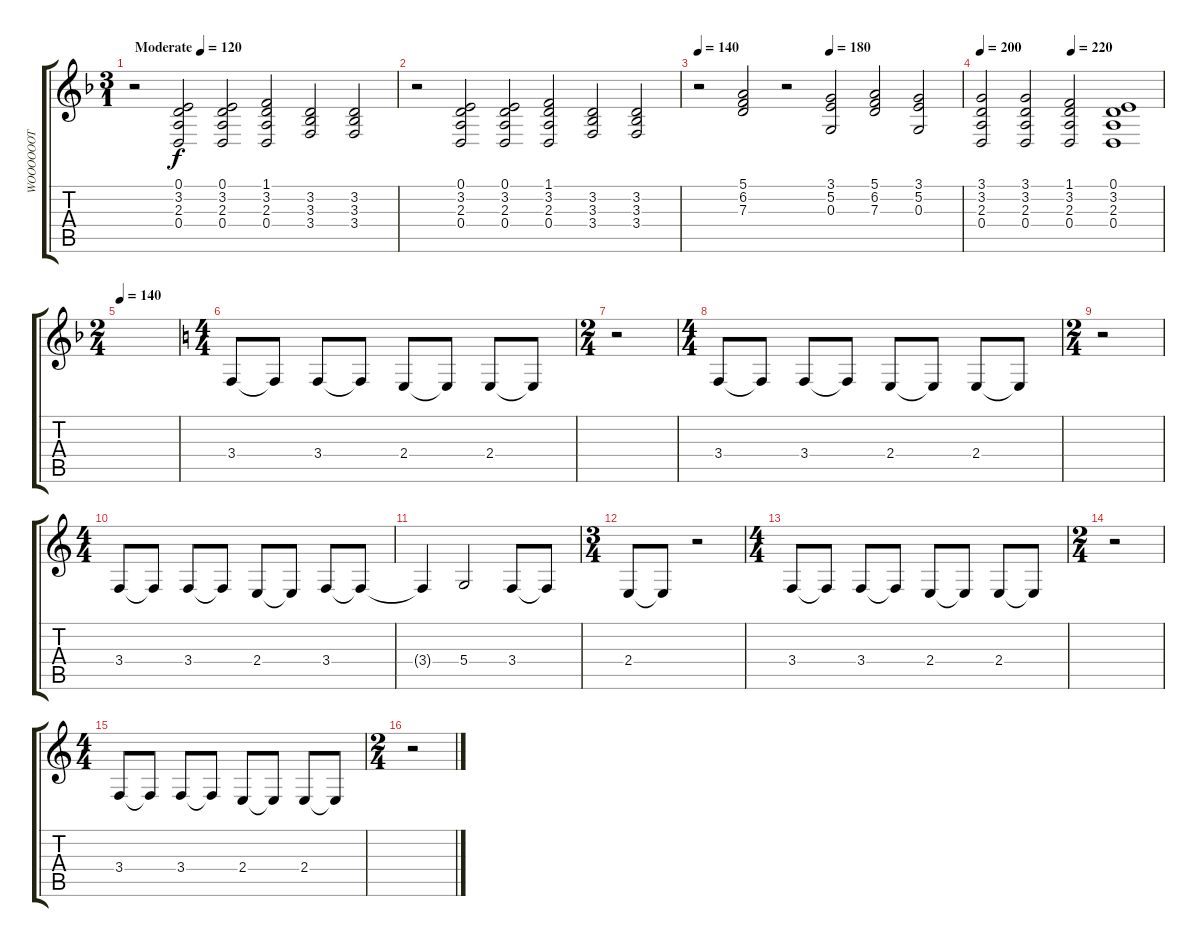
\track ("WOOOOOOT" "WOOOOOOT") {instrument choiraahs}
\staff {score tabs}
\tuning (E4 B3 G3 D3 A2 E2) {hide}
\ts (3 1)
\tempo (120 "Moderate")
\clef g2
\ks f
r.2{dy f instrument choiraahs} (0.1 3.2 2.3 0.4).2 (0.1 3.2 2.3 0.4).2 (1.1 3.2 2.3 0.4).2 (3.2 3.3 3.4).2 (3.2 3.3 3.4).2 |
r.2 (0.1 3.2 2.3 0.4).2 (0.1 3.2 2.3 0.4).2 (1.1 3.2 2.3 0.4).2 (3.2 3.3 3.4).2 (3.2 3.3 3.4).2 |
\tempo 140
\tempo (180 0.5)
r.2 (5.1 6.2 7.3).2 r.2 (3.1 5.2 0.3).2 (5.1 6.2 7.3).2 (3.1 5.2 0.3).2 |
\tempo 200
\tempo (220 0.5)
(3.1 3.2 2.3 0.4).2 (3.1 3.2 2.3 0.4).2 (1.1 3.2 2.3 0.4).2 (0.1 3.2 2.3 0.4).1 |
\ts (2 4)
\tempo 140
|
\ts (4 4)
\ks c
3.4.8 3.4{t}.8 3.4.8 3.4{t}.8 2.4.8 2.4{t}.8 2.4.8 2.4{t}.8 |
\ts (2 4)
r.2 |
\ts (4 4)
3.4.8 3.4{t}.8 3.4.8 3.4{t}.8 2.4.8 2.4{t}.8 2.4.8 2.4{t}.8 |
\ts (2 4)
r.2 |
\ts (4 4)
3.4.8 3.4{t}.8 3.4.8 3.4{t}.8 2.4.8 2.4{t}.8 3.4.8 3.4{t}.8 |
3.4{t}.4 5.4.2 3.4.8 3.4{t}.8 |
\ts (3 4)
2.4.8 2.4{t}.8 r.2 |
\ts (4 4)
3.4.8 3.4{t}.8 3.4.8 3.4{t}.8 2.4.8 2.4{t}.8 2.4.8 2.4{t}.8 |
\ts (2 4)
r.2 |
\ts (4 4)
3.4.8 3.4{t}.8 3.4.8 3.4{t}.8 2.4.8 2.4{t}.8 2.4.8 2.4{t}.8 |
\ts (2 4)
r.2
